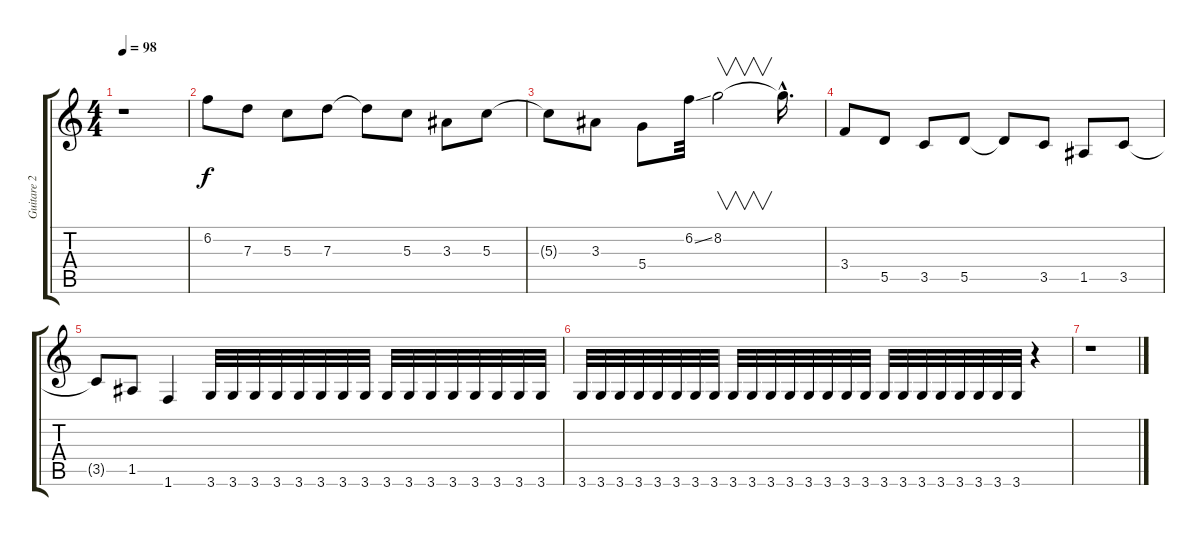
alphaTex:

\track ("Guitare 2 Distorsion" "Guitare 2 ") {instrument distortionguitar}
\staff {score tabs}
\tuning (E4 B3 G3 D3 A2 E2) {hide}
\ts (4 4)
\tempo 98
\clef g2
\ks c
r.1{dy f} |
6.2.8 7.3.8 5.3.8 7.3.8 7.3{t}.8 5.3.8 3.3.8 5.3.8 |
5.3{t}.8 3.3.8 5.4.8 6.2{ss}.32 8.2.2{v} 8.2{hac t}.16{d} |
3.4.8 5.5.8 3.5.8 5.5.8 5.5{t}.8 3.5.8 1.5.8 3.5.8 |
3.5{t}.8 1.5.8 1.6.4 3.6.32 3.6.32 3.6.32 3.6.32 3.6.32 3.6.32 3.6.32 3.6.32 3.6.32 3.6.32 3.6.32 3.6.32 3.6.32 3.6.32 3.6.32 3.6.32 |
3.6.32 3.6.32 3.6.32 3.6.32 3.6.32 3.6.32 3.6.32 3.6.32 3.6.32 3.6.32 3.6.32 3.6.32 3.6.32 3.6.32 3.6.32 3.6.32 3.6.32 3.6.32 3.6.32 3.6.32 3.6.32 3.6.32 3.6.32 3.6.32 r.4 |
r.1
